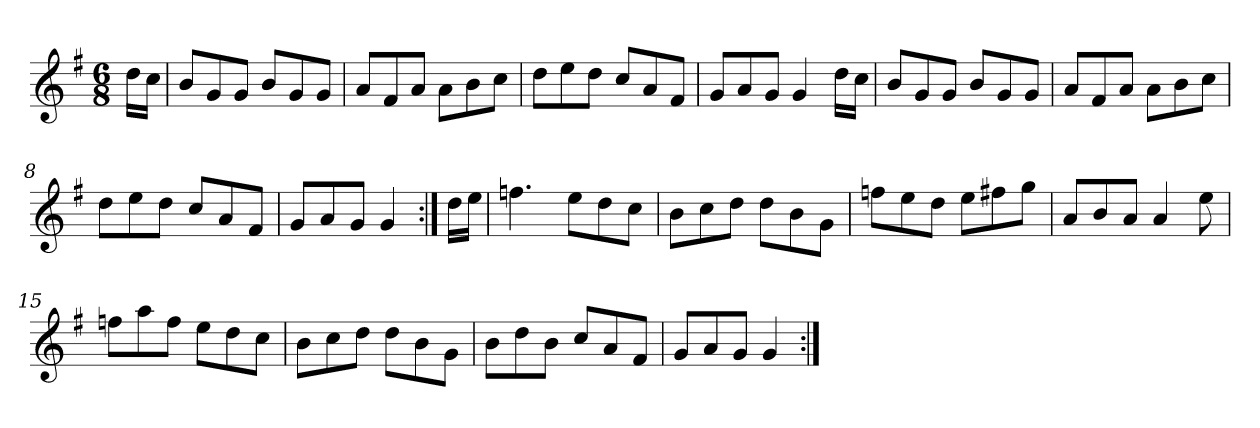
**kern
*part1
*staff1
*clefG2
*k[f#]
*G:
*M6/8
*MM160
=1
16dd\LL
16cc\JJ
=2
8b/L
8g/
8g/J
8b/L
8g/
8g/J
=3
8a/L
8f#/
8a/J
8a\L
8b\
8cc\J
=4
8dd\L
8ee\
8dd\J
8cc/L
8a/
8f#/J
=5
8g/L
8a/
8g/J
4g/
16dd\LL
16cc\JJ
=6
8b/L
8g/
8g/J
8b/L
8g/
8g/J
=7
8a/L
8f#/
8a/J
8a\L
8b\
8cc\J
=8
8dd\L
8ee\
8dd\J
8cc/L
8a/
8f#/J
!!LO:LB:g=z
=9
8g/L
8a/
8g/J
4g/
=10:|!
16dd\LL
16ee\JJ
=11
4.ffn\
8ee\L
8dd\
8cc\J
=12
8b\L
8cc\
8dd\J
8dd\L
8b\
8g\J
=13
8ffn\L
8ee\
8dd\J
8ee\L
8ff#X\
8gg\J
=14
8a/L
8b/
8a/J
4a/
8ee\
=15
8ffn\L
8aa\
8ff\J
8ee\L
8dd\
8cc\J
=16
8b\L
8cc\
8dd\J
8dd\L
8b\
8g\J
!!LO:LB:g=z
=17
8b\L
8dd\
8b\J
8cc/L
8a/
8f#/J
=18
8g/L
8a/
8g/J
4g/
=:|!
*-
